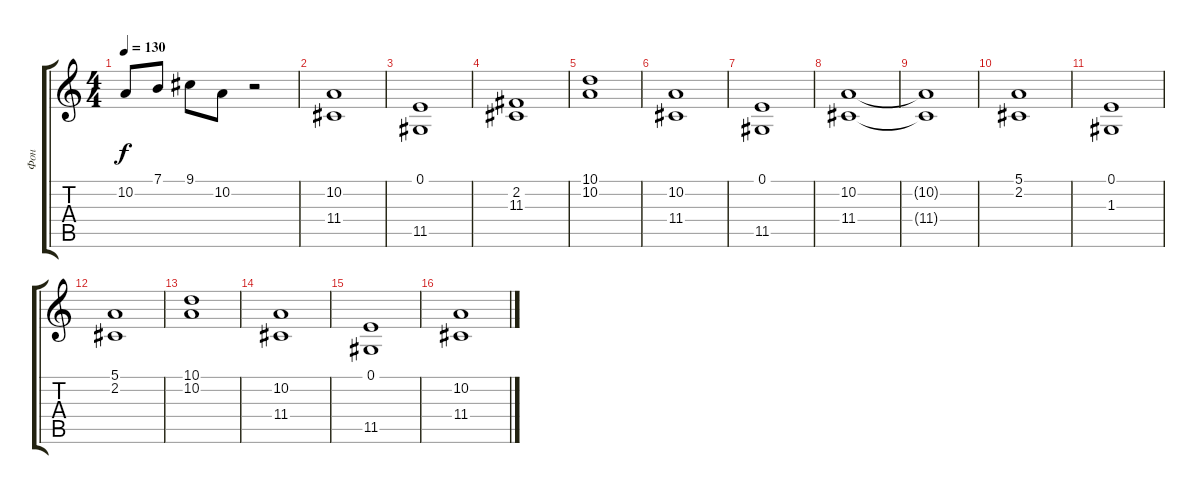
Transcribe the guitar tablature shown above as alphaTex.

\track ("Фон" "Фон") {instrument synthstrings1}
\staff {score tabs}
\tuning (E4 B3 G3 D3 A2 E2) {hide}
\ts (4 4)
\tempo 130
\clef g2
\ks c
10.2.8{dy f} 7.1.8 9.1.8 10.2.8 r.2 |
(10.2 11.4).1 |
(0.1 11.5).1 |
(2.2 11.3).1 |
(10.1 10.2).1 |
(10.2 11.4).1 |
(0.1 11.5).1 |
(10.2 11.4).1 |
(10.2{t} 11.4{t}).1 |
(5.1 2.2).1 |
(0.1 1.3).1 |
(5.1 2.2).1 |
(10.1 10.2).1 |
(10.2 11.4).1 |
(0.1 11.5).1 |
(10.2 11.4).1
